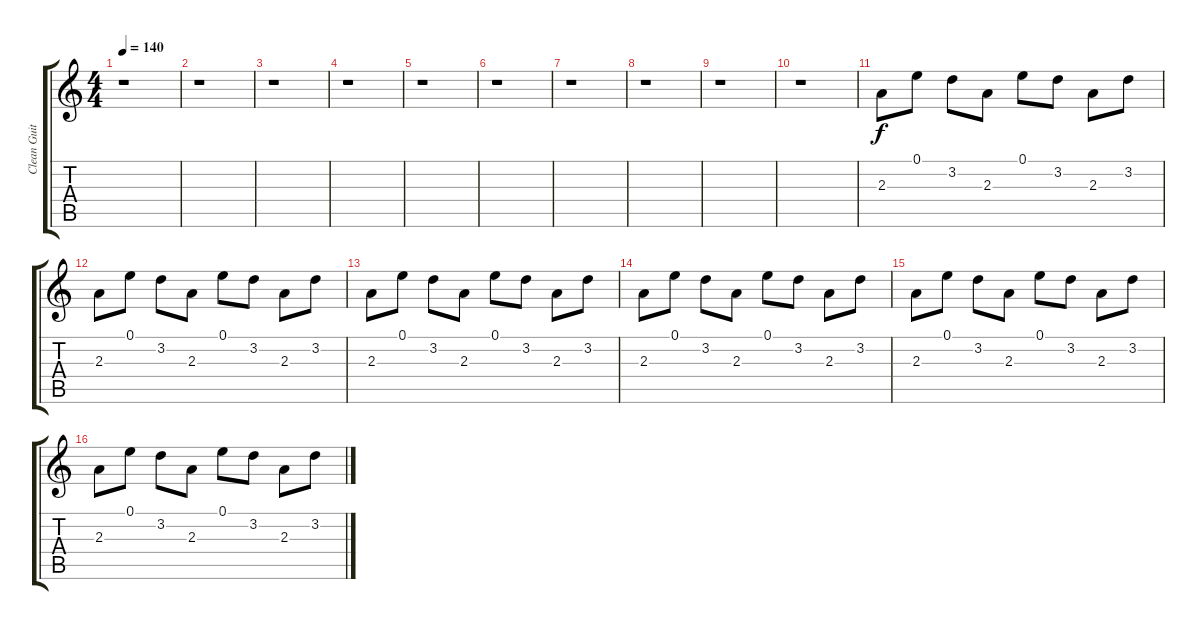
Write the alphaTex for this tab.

\track ("Clean Guitar" "Clean Guit") {instrument electricguitarclean}
\staff {score tabs}
\tuning (E4 B3 G3 D3 A2 E2) {hide}
\ts (4 4)
\tempo 140
\clef g2
\ks c
r.1{dy f} |
r.1 |
r.1 |
r.1 |
r.1 |
r.1 |
r.1 |
r.1 |
r.1 |
r.1 |
2.3.8 0.1.8 3.2.8 2.3.8 0.1.8 3.2.8 2.3.8 3.2.8 |
2.3.8 0.1.8 3.2.8 2.3.8 0.1.8 3.2.8 2.3.8 3.2.8 |
2.3.8 0.1.8 3.2.8 2.3.8 0.1.8 3.2.8 2.3.8 3.2.8 |
2.3.8 0.1.8 3.2.8 2.3.8 0.1.8 3.2.8 2.3.8 3.2.8 |
2.3.8 0.1.8 3.2.8 2.3.8 0.1.8 3.2.8 2.3.8 3.2.8 |
2.3.8 0.1.8 3.2.8 2.3.8 0.1.8 3.2.8 2.3.8 3.2.8
